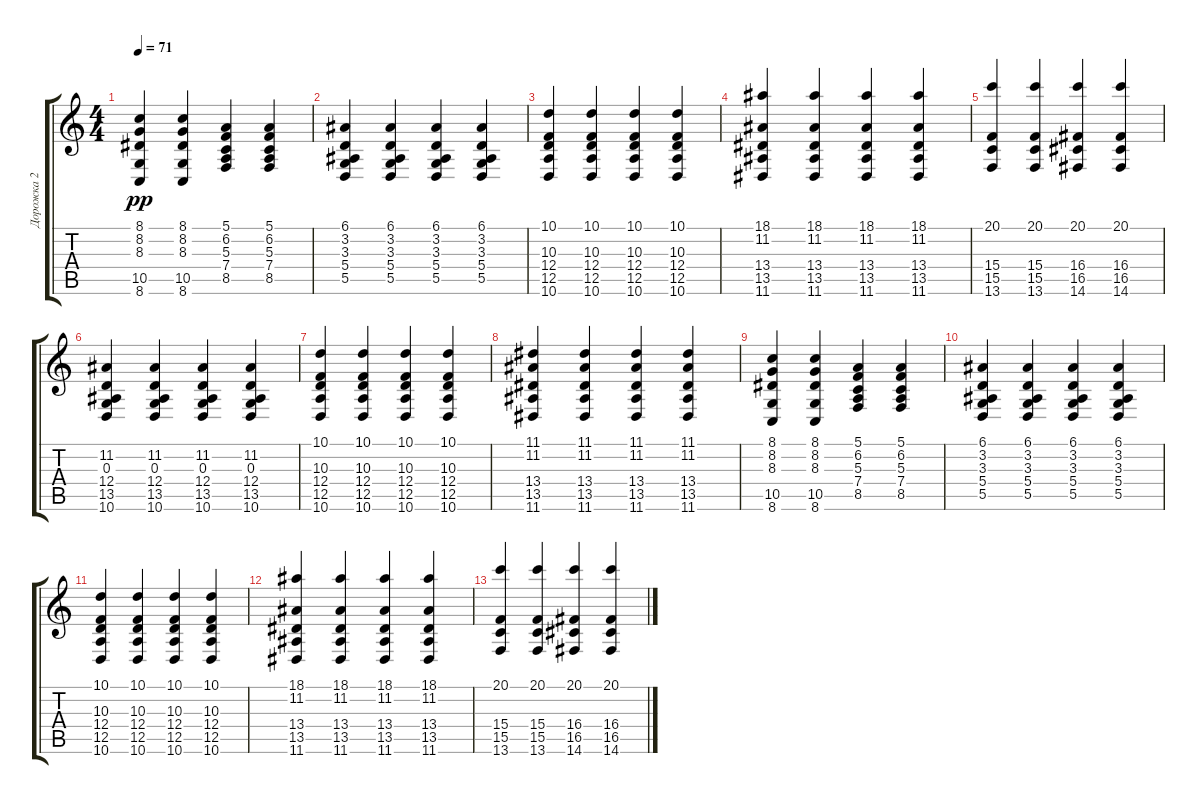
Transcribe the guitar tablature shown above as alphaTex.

\track ("Дорожка 2" "Дорожка 2") {instrument acousticgrandpiano}
\staff {score tabs}
\tuning (E4 B3 G3 D3 A2 E2) {hide}
\ts (4 4)
\tempo 71
\clef g2
\ks c
(8.1 8.2 8.3 10.5 8.6).4{dy pp} (8.1 8.2 8.3 10.5 8.6).4 (5.1 6.2 5.3 7.4 8.5).4 (5.1 6.2 5.3 7.4 8.5).4 |
(6.1 3.2 3.3 5.4 5.5).4 (6.1 3.2 3.3 5.4 5.5).4 (6.1 3.2 3.3 5.4 5.5).4 (6.1 3.2 3.3 5.4 5.5).4 |
(10.1 10.3 12.4 12.5 10.6).4 (10.1 10.3 12.4 12.5 10.6).4 (10.1 10.3 12.4 12.5 10.6).4 (10.1 10.3 12.4 12.5 10.6).4 |
(18.1 11.2 13.4 13.5 11.6).4 (18.1 11.2 13.4 13.5 11.6).4 (18.1 11.2 13.4 13.5 11.6).4 (18.1 11.2 13.4 13.5 11.6).4 |
(20.1 15.4 15.5 13.6).4 (20.1 15.4 15.5 13.6).4 (20.1 16.4 16.5 14.6).4 (20.1 16.4 16.5 14.6).4 |
(11.2 0.3 12.4 13.5 10.6).4 (11.2 0.3 12.4 13.5 10.6).4 (11.2 0.3 12.4 13.5 10.6).4 (11.2 0.3 12.4 13.5 10.6).4 |
(10.1 10.3 12.4 12.5 10.6).4 (10.1 10.3 12.4 12.5 10.6).4 (10.1 10.3 12.4 12.5 10.6).4 (10.1 10.3 12.4 12.5 10.6).4 |
(11.1 11.2 13.4 13.5 11.6).4 (11.1 11.2 13.4 13.5 11.6).4 (11.1 11.2 13.4 13.5 11.6).4 (11.1 11.2 13.4 13.5 11.6).4 |
(8.1 8.2 8.3 10.5 8.6).4 (8.1 8.2 8.3 10.5 8.6).4 (5.1 6.2 5.3 7.4 8.5).4 (5.1 6.2 5.3 7.4 8.5).4 |
(6.1 3.2 3.3 5.4 5.5).4 (6.1 3.2 3.3 5.4 5.5).4 (6.1 3.2 3.3 5.4 5.5).4 (6.1 3.2 3.3 5.4 5.5).4 |
(10.1 10.3 12.4 12.5 10.6).4 (10.1 10.3 12.4 12.5 10.6).4 (10.1 10.3 12.4 12.5 10.6).4 (10.1 10.3 12.4 12.5 10.6).4 |
(18.1 11.2 13.4 13.5 11.6).4 (18.1 11.2 13.4 13.5 11.6).4 (18.1 11.2 13.4 13.5 11.6).4 (18.1 11.2 13.4 13.5 11.6).4 |
(20.1 15.4 15.5 13.6).4 (20.1 15.4 15.5 13.6).4 (20.1 16.4 16.5 14.6).4 (20.1 16.4 16.5 14.6).4
